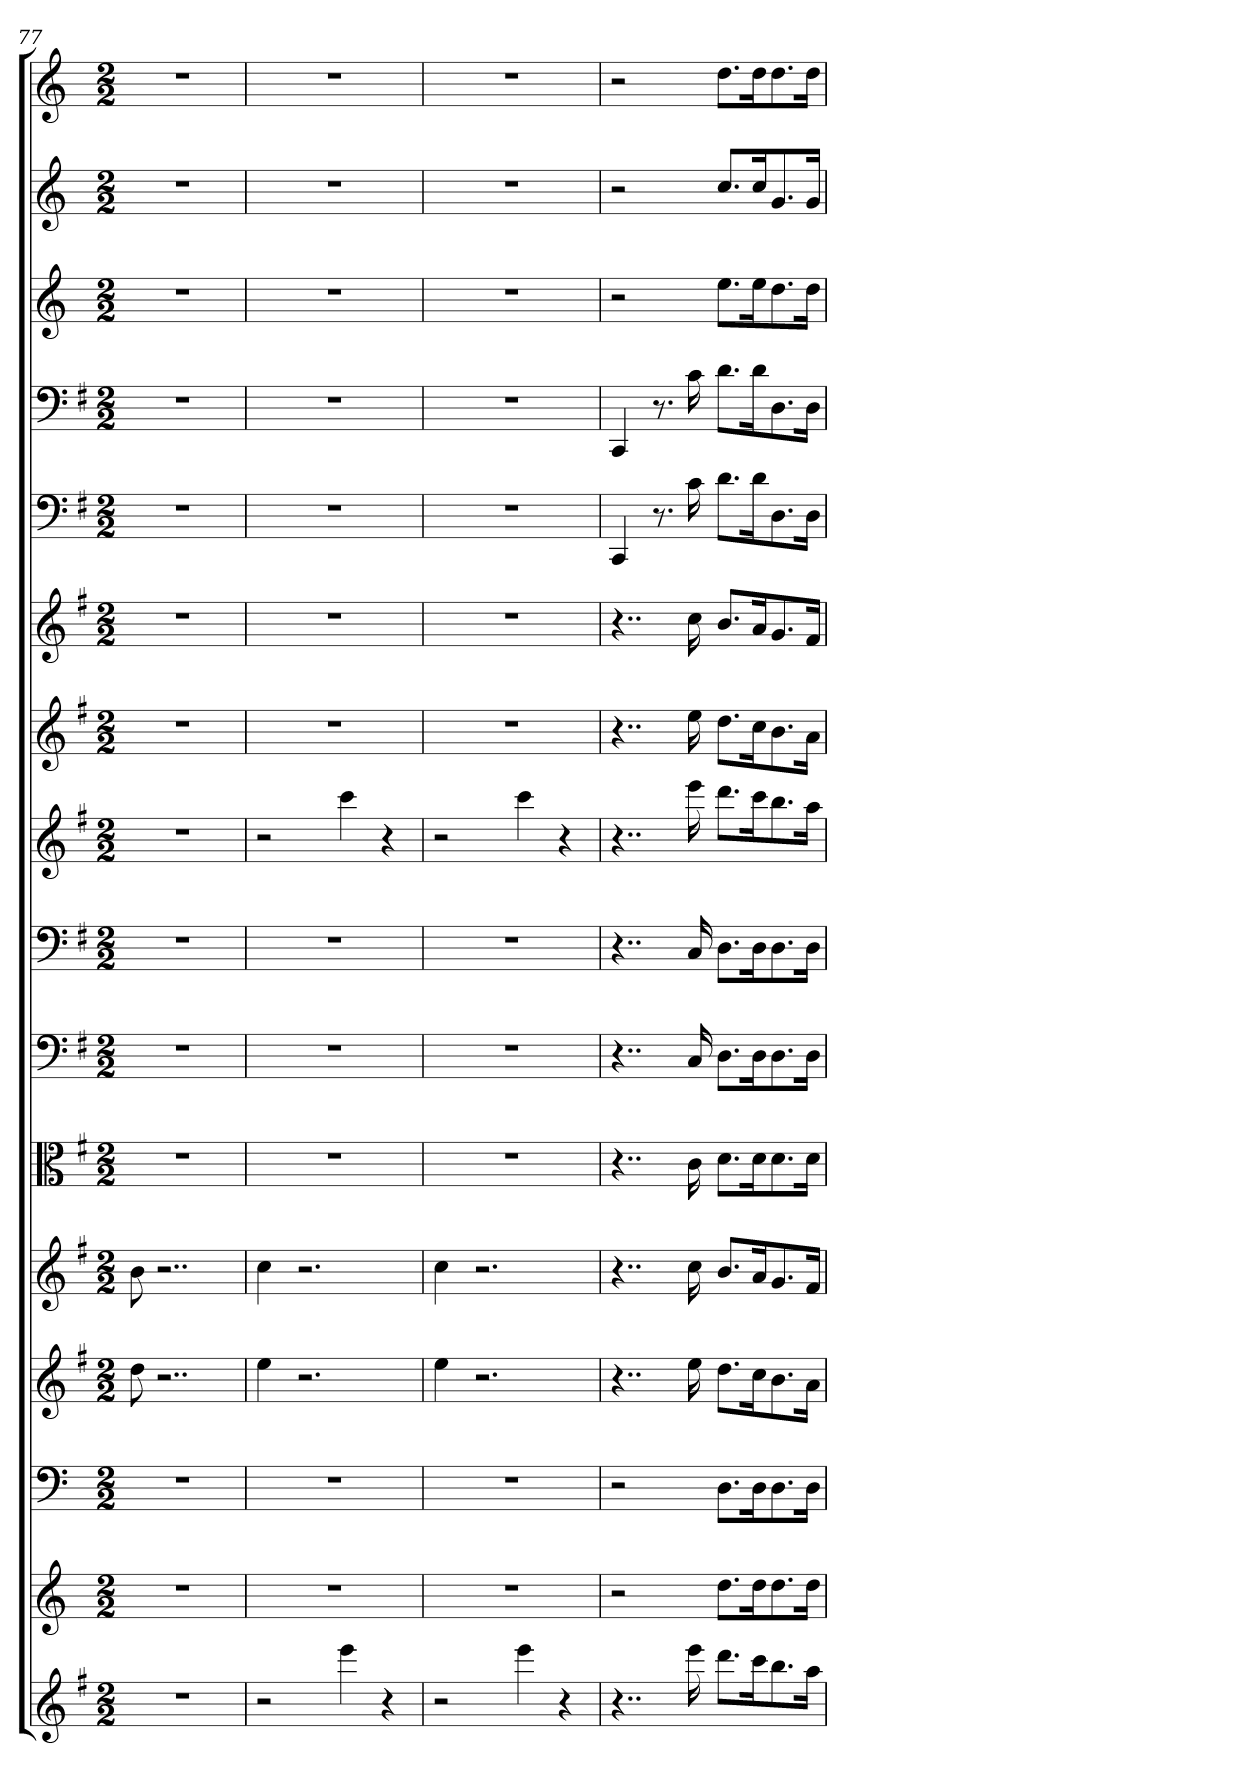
**kern	**kern	**kern	**kern	**kern	**kern	**kern	**kern	**kern	**kern	**kern	**kern	**kern	**kern	**kern	**kern
*part16	*part15	*part14	*part13	*part12	*part11	*part10	*part9	*part8	*part7	*part6	*part5	*part4	*part3	*part2	*part1
*staff16	*staff15	*staff14	*staff13	*staff12	*staff11	*staff10	*staff9	*staff8	*staff7	*staff6	*staff5	*staff4	*staff3	*staff2	*staff1
*	*	*clefF4	*	*	*clefC3	*clefF4	*clefF4	*	*	*	*clefF4	*clefF4	*	*	*
*k[f#]	*k[]	*k[]	*k[f#]	*k[f#]	*k[f#]	*k[f#]	*k[f#]	*k[f#]	*k[f#]	*k[f#]	*k[f#]	*k[f#]	*k[]	*k[]	*k[]
*M2/2	*M2/2	*M2/2	*M2/2	*M2/2	*M2/2	*M2/2	*M2/2	*M2/2	*M2/2	*M2/2	*M2/2	*M2/2	*M2/2	*M2/2	*M2/2
=77	=77	=77	=77	=77	=77	=77	=77	=77	=77	=77	=77	=77	=77	=77	=77
1r	1r	1r	8dd	8b	1r	1r	1r	1r	1r	1r	1r	1r	1r	1r	1r
.	.	.	2..r	2..r	.	.	.	.	.	.	.	.	.	.	.
=78	=78	=78	=78	=78	=78	=78	=78	=78	=78	=78	=78	=78	=78	=78	=78
2r	1r	1r	4ee	4cc	1r	1r	1r	2r	1r	1r	1r	1r	1r	1r	1r
.	.	.	2.r	2.r	.	.	.	.	.	.	.	.	.	.	.
4eee	.	.	.	.	.	.	.	4ccc	.	.	.	.	.	.	.
4r	.	.	.	.	.	.	.	4r	.	.	.	.	.	.	.
=79	=79	=79	=79	=79	=79	=79	=79	=79	=79	=79	=79	=79	=79	=79	=79
2r	1r	1r	4ee	4cc	1r	1r	1r	2r	1r	1r	1r	1r	1r	1r	1r
.	.	.	2.r	2.r	.	.	.	.	.	.	.	.	.	.	.
4eee	.	.	.	.	.	.	.	4ccc	.	.	.	.	.	.	.
4r	.	.	.	.	.	.	.	4r	.	.	.	.	.	.	.
=80	=80	=80	=80	=80	=80	=80	=80	=80	=80	=80	=80	=80	=80	=80	=80
4..r	2r	2r	4..r	4..r	4..r	4..r	4..r	4..r	4..r	4..r	4CC	4CC	2r	2r	2r
.	.	.	.	.	.	.	.	.	.	.	8.r	8.r	.	.	.
16eee	.	.	16ee	16cc	16c	16C	16C	16eee	16ee	16cc	16c	16c	.	.	.
8.dddL	8.ddL	8.D\L	8.ddL	8.bL	8.d\L	8.D\L	8.D\L	8.dddL	8.ddL	8.bL	8.d\L	8.d\L	8.eeL	8.ccL	8.ddL
16cccK	16ddK	16D\K	16ccK	16aK	16d\K	16D\K	16D\K	16cccK	16ccK	16aK	16d\K	16d\K	16eeK	16ccK	16ddK
8.bb	8.dd	8.D\	8.b	8.g	8.d\	8.D\	8.D\	8.bb	8.b	8.g	8.D\	8.D\	8.dd	8.g	8.dd
16aaJk	16ddJk	16D\Jk	16aJk	16f#Jk	16d\Jk	16D\Jk	16D\Jk	16aaJk	16aJk	16f#Jk	16D\Jk	16D\Jk	16ddJk	16gJk	16ddJk
=	=	=	=	=	=	=	=	=	=	=	=	=	=	=	=
*-	*-	*-	*-	*-	*-	*-	*-	*-	*-	*-	*-	*-	*-	*-	*-
